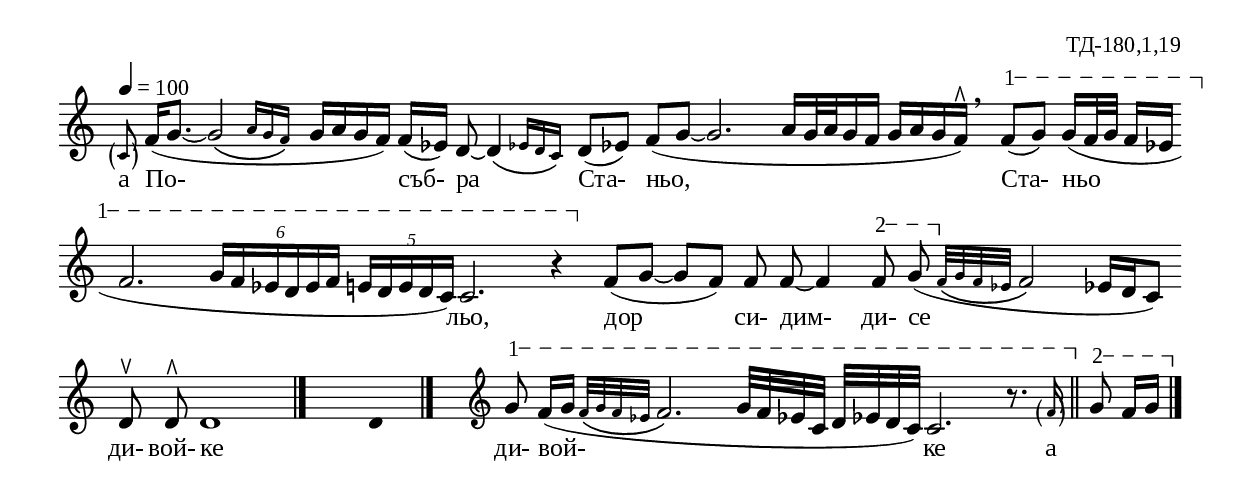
%{
td_180_1_19
%}

\include "td-preamble.ly"

\score {
\relative c' {
\tempo 4 = 100
\cadenzaOn
\par
\ii \parenthesize c8
f16[( g8.]~ \afterGrace g2\( { a16[ g f]\) } g[ a g f]) f[( ees]) 
d8~ \afterGrace d4\( { ees!16[ d c]\) } d8[( ees!]) f[( g]~ g2. a16[ g32 a g16 f] g[ a g f^\rtoe]) \breathe
\bar ""
\varA
f8\startTextSpan[( g]) \bar "" g16[( f32 g] f16[ ees!] \bar "" f2. \bar ""
\times 2/6 { g16[ f ees! d ees f] } 
\times 2/5 { e[ d e d c]) } c2. r4\stopTextSpan \bar ""
f8[( g]~ g[ f])
\bar ""
f8 f\noBeam~ f4 \bar ""
\varB
f8\startTextSpan g\stopTextSpan \noBeam( 
\grace { f32[\( g f ees!] } f2\) ees!16[ d c8]) \bar "" d8^\ltoe d\noBeam^\rtoe d1
 \bar "|." 
s4 \fixB d \fixC
 \bar "|." 
 s16 \clef treble
 \varA
 g8\startTextSpan \bar ""
 f16[( g] \grace { f32[\( g f ees!] } f2.\) \bar ""
 g32[ f ees! c] d[ ees! d c]) c2. r8.
\ii  \parenthesize f16\stopTextSpan \bar "||"
\varB
g8\startTextSpan f16[ g\stopTextSpan \noBeam] 
 \bar "|."  
}
\addlyrics { а По- съб- ра Ста- ньо, Ста- ньо льо, дор си- дим- ди- се ди- вой- ке 
" " ди- вой- ке а }
%
\layout {
   \context { 
	    \Staff \remove "Time_signature_engraver" } 
  indent = #0
  line-width = 190\mm
  ragged-right=##f
}
%
\midi { 
	\context {
		\Score tempoWholesPerMinute = #(ly:make-moment 100 4)
		}
	}
}
%
\header{
  opus = "ТД-180,1,19"
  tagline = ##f
}


